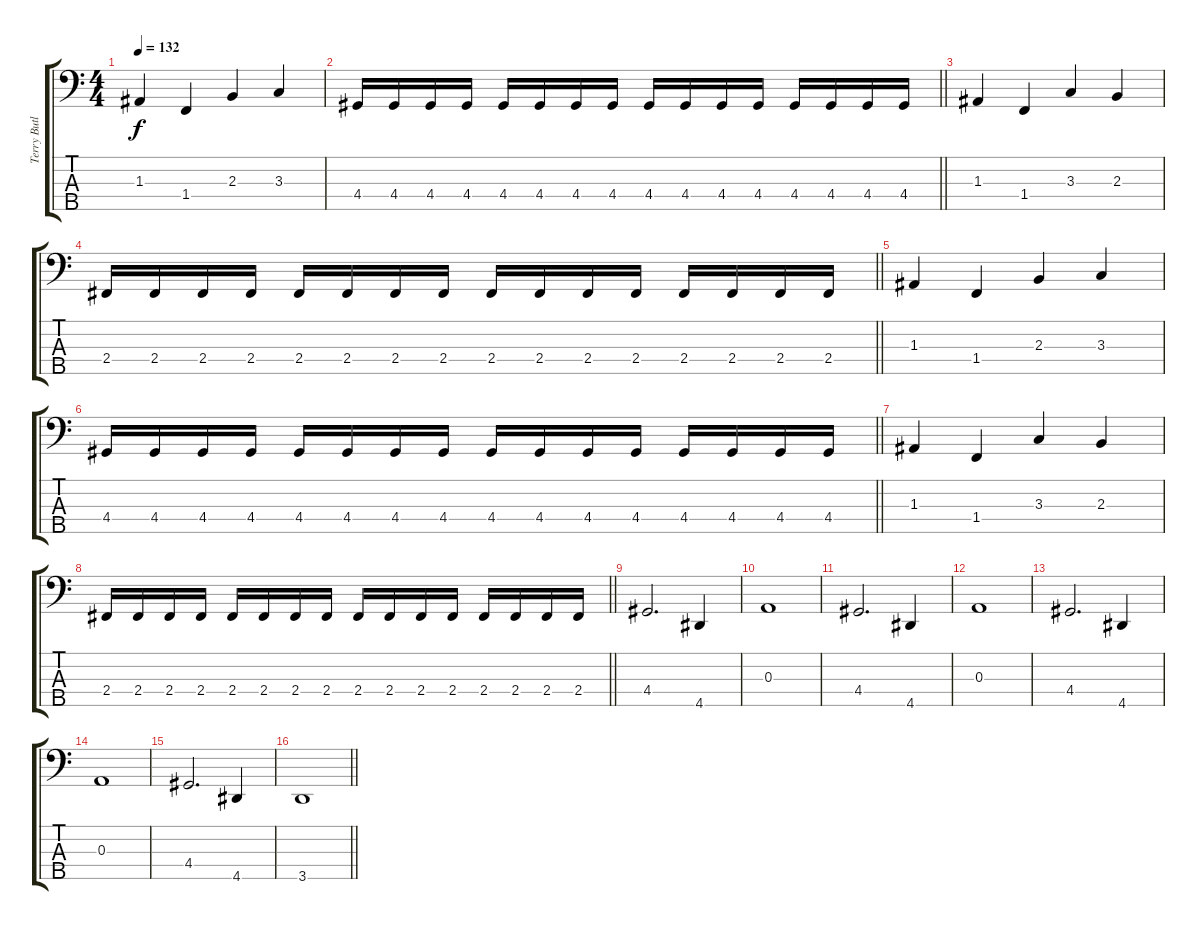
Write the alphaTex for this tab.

\track ("Terry Butler" "Terry Butl") {instrument electricbassfinger}
\staff {score tabs}
\tuning (G2 D2 A1 E1 B0) {hide}
\ts (4 4)
\tempo 132
\clef f4
\ks c
1.3.4{dy f} 1.4.4 2.3.4 3.3.4 |
\barLineRight lightlight
4.4.16 4.4.16 4.4.16 4.4.16 4.4.16 4.4.16 4.4.16 4.4.16 4.4.16 4.4.16 4.4.16 4.4.16 4.4.16 4.4.16 4.4.16 4.4.16 |
1.3.4 1.4.4 3.3.4 2.3.4 |
\barLineRight lightlight
2.4.16 2.4.16 2.4.16 2.4.16 2.4.16 2.4.16 2.4.16 2.4.16 2.4.16 2.4.16 2.4.16 2.4.16 2.4.16 2.4.16 2.4.16 2.4.16 |
1.3.4 1.4.4 2.3.4 3.3.4 |
\barLineRight lightlight
4.4.16 4.4.16 4.4.16 4.4.16 4.4.16 4.4.16 4.4.16 4.4.16 4.4.16 4.4.16 4.4.16 4.4.16 4.4.16 4.4.16 4.4.16 4.4.16 |
1.3.4 1.4.4 3.3.4 2.3.4 |
\barLineRight lightlight
2.4.16 2.4.16 2.4.16 2.4.16 2.4.16 2.4.16 2.4.16 2.4.16 2.4.16 2.4.16 2.4.16 2.4.16 2.4.16 2.4.16 2.4.16 2.4.16 |
4.4.2{d} 4.5.4 |
0.3.1 |
4.4.2{d} 4.5.4 |
0.3.1 |
4.4.2{d} 4.5.4 |
0.3.1 |
4.4.2{d} 4.5.4 |
\barLineRight lightlight
3.5.1
